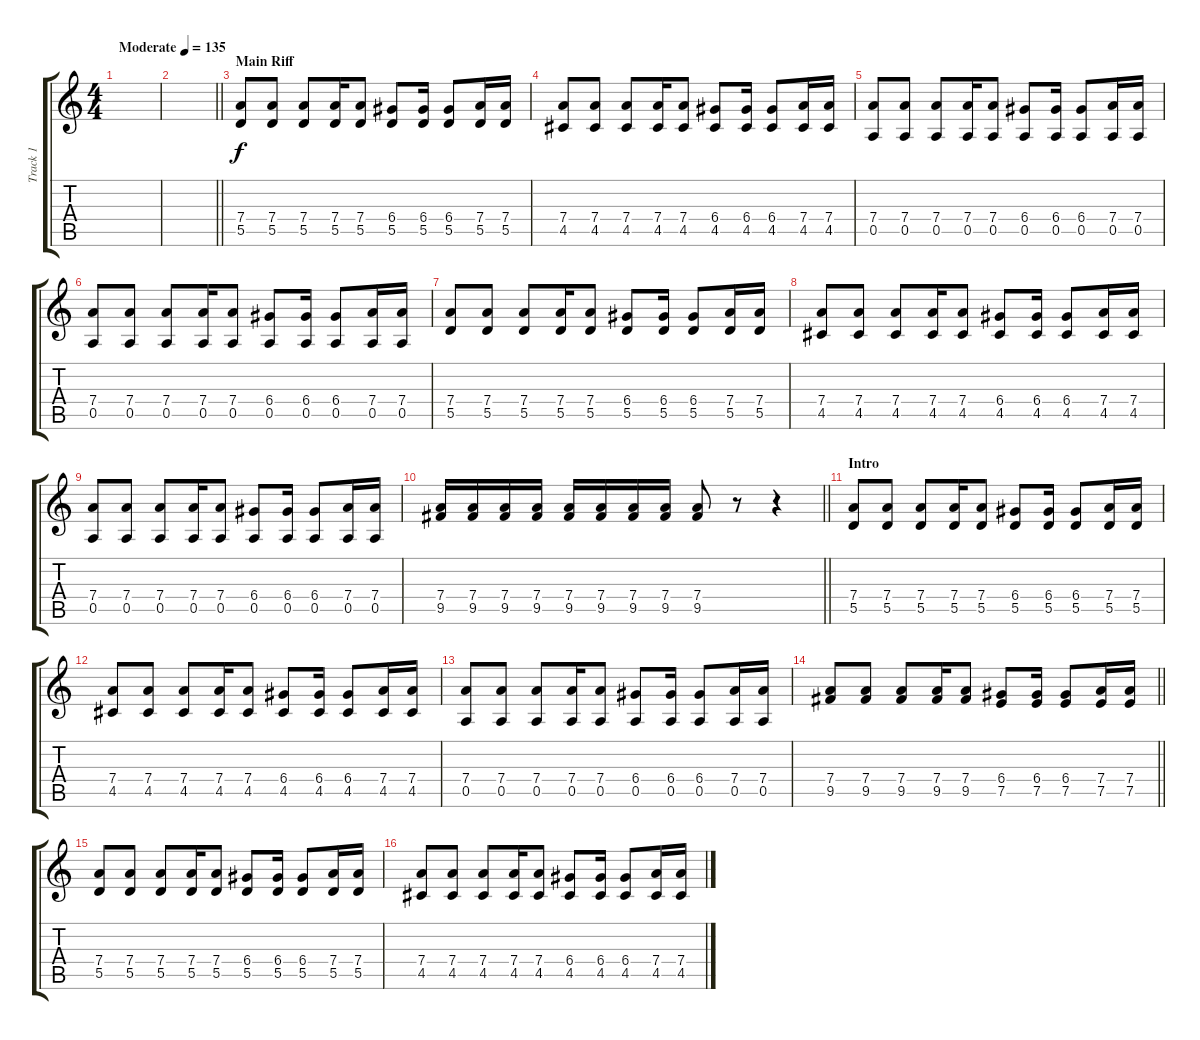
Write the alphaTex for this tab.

\track ("Track 1" "Track 1") {instrument electricguitarjazz}
\staff {score tabs}
\tuning (E4 B3 G3 D3 A2 E2) {hide}
\ts (4 4)
\tempo (135 "Moderate")
\clef g2
\ks c
|
\barLineRight lightlight
|
\section ("" "Main Riff")
(7.4 5.5).8 (7.4 5.5).8 (7.4 5.5).8 (7.4 5.5).16 (7.4 5.5).8 (6.4 5.5).8 (6.4 5.5).16 (6.4 5.5).8 (7.4 5.5).16 (7.4 5.5).16 |
(7.4 4.5).8 (7.4 4.5).8 (7.4 4.5).8 (7.4 4.5).16 (7.4 4.5).8 (6.4 4.5).8 (6.4 4.5).16 (6.4 4.5).8 (7.4 4.5).16 (7.4 4.5).16 |
(7.4 0.5).8 (7.4 0.5).8 (7.4 0.5).8 (7.4 0.5).16 (7.4 0.5).8 (6.4 0.5).8 (6.4 0.5).16 (6.4 0.5).8 (7.4 0.5).16 (7.4 0.5).16 |
(7.4 0.5).8 (7.4 0.5).8 (7.4 0.5).8 (7.4 0.5).16 (7.4 0.5).8 (6.4 0.5).8 (6.4 0.5).16 (6.4 0.5).8 (7.4 0.5).16 (7.4 0.5).16 |
(7.4 5.5).8 (7.4 5.5).8 (7.4 5.5).8 (7.4 5.5).16 (7.4 5.5).8 (6.4 5.5).8 (6.4 5.5).16 (6.4 5.5).8 (7.4 5.5).16 (7.4 5.5).16 |
(7.4 4.5).8 (7.4 4.5).8 (7.4 4.5).8 (7.4 4.5).16 (7.4 4.5).8 (6.4 4.5).8 (6.4 4.5).16 (6.4 4.5).8 (7.4 4.5).16 (7.4 4.5).16 |
(7.4 0.5).8 (7.4 0.5).8 (7.4 0.5).8 (7.4 0.5).16 (7.4 0.5).8 (6.4 0.5).8 (6.4 0.5).16 (6.4 0.5).8 (7.4 0.5).16 (7.4 0.5).16 |
\barLineRight lightlight
(7.4 9.5).16 (7.4 9.5).16 (7.4 9.5).16 (7.4 9.5).16 (7.4 9.5).16 (7.4 9.5).16 (7.4 9.5).16 (7.4 9.5).16 (7.4 9.5).8 r.8 r.4 |
\section ("" "Intro")
(7.4 5.5).8 (7.4 5.5).8 (7.4 5.5).8 (7.4 5.5).16 (7.4 5.5).8 (6.4 5.5).8 (6.4 5.5).16 (6.4 5.5).8 (7.4 5.5).16 (7.4 5.5).16 |
(7.4 4.5).8 (7.4 4.5).8 (7.4 4.5).8 (7.4 4.5).16 (7.4 4.5).8 (6.4 4.5).8 (6.4 4.5).16 (6.4 4.5).8 (7.4 4.5).16 (7.4 4.5).16 |
(7.4 0.5).8 (7.4 0.5).8 (7.4 0.5).8 (7.4 0.5).16 (7.4 0.5).8 (6.4 0.5).8 (6.4 0.5).16 (6.4 0.5).8 (7.4 0.5).16 (7.4 0.5).16 |
\barLineRight lightlight
(7.4 9.5).8 (7.4 9.5).8 (7.4 9.5).8 (7.4 9.5).16 (7.4 9.5).8 (6.4 7.5).8 (6.4 7.5).16 (6.4 7.5).8 (7.4 7.5).16 (7.4 7.5).16 |
(7.4 5.5).8 (7.4 5.5).8 (7.4 5.5).8 (7.4 5.5).16 (7.4 5.5).8 (6.4 5.5).8 (6.4 5.5).16 (6.4 5.5).8 (7.4 5.5).16 (7.4 5.5).16 |
(7.4 4.5).8 (7.4 4.5).8 (7.4 4.5).8 (7.4 4.5).16 (7.4 4.5).8 (6.4 4.5).8 (6.4 4.5).16 (6.4 4.5).8 (7.4 4.5).16 (7.4 4.5).16
